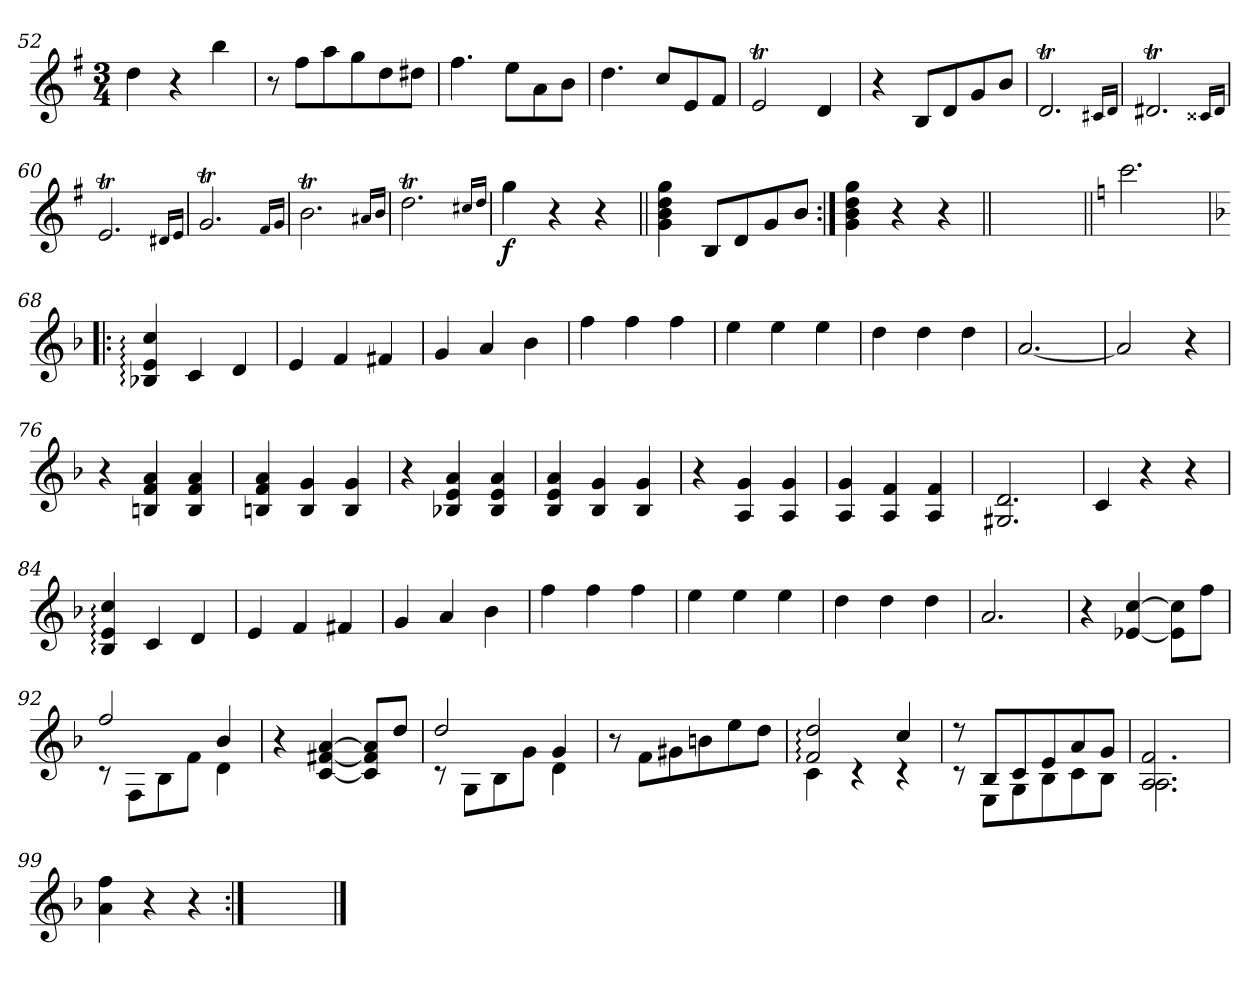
**kern	**dynam
*part1	*part1
*staff1	*staff1
*clefG2	*
*k[f#]	*
*G:	*
*M3/4	*
=52	=52
4dd\	.
4r	.
4bb\	.
=53	=53
8r	.
8ff#\L	.
8aa\	.
8gg\	.
8dd\	.
8dd#X\J	.
=54	=54
4.ff#\	.
8ee\L	.
8a\	.
8b\J	.
=55	=55
4.dd\	.
8cc/L	.
8e/	.
8f#/J	.
!!LO:PB:g=z
=56	=56
2eT/	.
4dTTT/	.
=57	=57
4r	.
8B/L	.
8d/	.
8g/	.
8b/J	.
=58	=58
2.dT/	.
16qc#X/LL	.
16qdTTT/JJ	.
=59	=59
2.d#Xt/	.
16qc##X/LL	.
16qd#TTT/JJ	.
=60	=60
2.eT/	.
16qd#X/LL	.
16qeTTT/JJ	.
=61	=61
2.gT/	.
16qf#/LL	.
16qgTTT/JJ	.
!!LO:LB:g=z
=62	=62
2.bt\	.
16qa#X/LL	.
16qbTTT/JJ	.
=63	=63
2.ddT\	.
16qcc#X/LL	.
16qddTTT/JJ	.
=64	=64
!	!LO:DY:b
4gg\	f
4r	.
4r	.
=65||	=65||
4g\ 4b\ 4dd\ 4gg\	.
8B/L	.
8d/	.
8g/	.
8b/J	.
=66:|!	=66:|!
4g\ 4b\ 4dd\ 4gg\	.
4r	.
4r	.
=66X1||	=66X1||
*stria0	*
2.ryy	.
!!LO:LB:g=z
=67||	=67||
*stria5	*
*k[]	*
*C:	*
2.ccc\	.
=68!|:	=68!|:
*k[b-]	*
*F:	*
4B-X/: 4e/: 4cc/:	.
4c/	.
4d/	.
=69	=69
4e/	.
4f/	.
4f#X/	.
=70	=70
4g/	.
4a/	.
4b-\	.
=71	=71
4ff\	.
4ff\	.
4ff\	.
=72	=72
4ee\	.
4ee\	.
4ee\	.
!!LO:LB:g=z
=73	=73
4dd\	.
4dd\	.
4dd\	.
=74	=74
[2.a/	.
=75	=75
2a/]	.
4r	.
=76	=76
4r	.
4Bn/ 4f/ 4a/	.
4B/ 4f/ 4a/	.
=77	=77
4Bn/ 4f/ 4a/	.
4B/ 4g/	.
4B/ 4g/	.
=78	=78
4r	.
4B-X/ 4e/ 4a/	.
4B-/ 4e/ 4a/	.
!!LO:LB:g=z
=79	=79
4B-/ 4e/ 4a/	.
4B-/ 4g/	.
4B-/ 4g/	.
=80	=80
4r	.
4A/ 4g/	.
4A/ 4g/	.
=81	=81
4A/ 4g/	.
4A/ 4f/	.
4A/ 4f/	.
=82	=82
2.G#X/ 2.d/	.
=83	=83
4c/	.
4r	.
4r	.
=84	=84
4B-/: 4e/: 4cc/:	.
4c/	.
4d/	.
!!LO:LB:g=z
=85	=85
4e/	.
4f/	.
4f#X/	.
=86	=86
4g/	.
4a/	.
4b-\	.
=87	=87
4ff\	.
4ff\	.
4ff\	.
=88	=88
4ee\	.
4ee\	.
4ee\	.
=89	=89
4dd\	.
4dd\	.
4dd\	.
=90	=90
2.a/	.
!!LO:LB:g=z
=91	=91
4r	.
[4e-X/ [4cc/	.
8e-\] 8cc\]L	.
8ff\J	.
=92	=92
*^	*
2ff/	8rc	.
.	8F\L	.
.	8B-\	.
.	8f\J	.
4b-/	4d\	.
*v	*v	*
=93	=93
4r	.
[4c/ [4f#X/ [4a/	.
8c/] 8f#/] 8a/]L	.
8dd/J	.
=94	=94
*^	*
2dd/	8rc	.
.	8G\L	.
.	8B-\	.
.	8g\J	.
4g/	4d\	.
*v	*v	*
=95	=95
8r	.
8f\L	.
8g#X\	.
8bn\	.
8ee\	.
8dd\J	.
!!LO:LB:g=z
=96	=96
*^	*
2f/: 2dd/:	4c\	.
.	4rc	.
4cc/	4rc	.
=97	=97	=97
8rdd	8rc	.
8B-/L	8E\L	.
8c/	8G\	.
8e/	8B-\	.
8a/	8c\	.
8g/J	8B-\J	.
=98	=98	=98
2.A/ 2.f/	2.A\	.
*v	*v	*
=99	=99
4a\ 4ff\	.
4r	.
4r	.
=100:|!	=100:|!
*stria0	*
2.ryy	.
==	==
*-	*-
